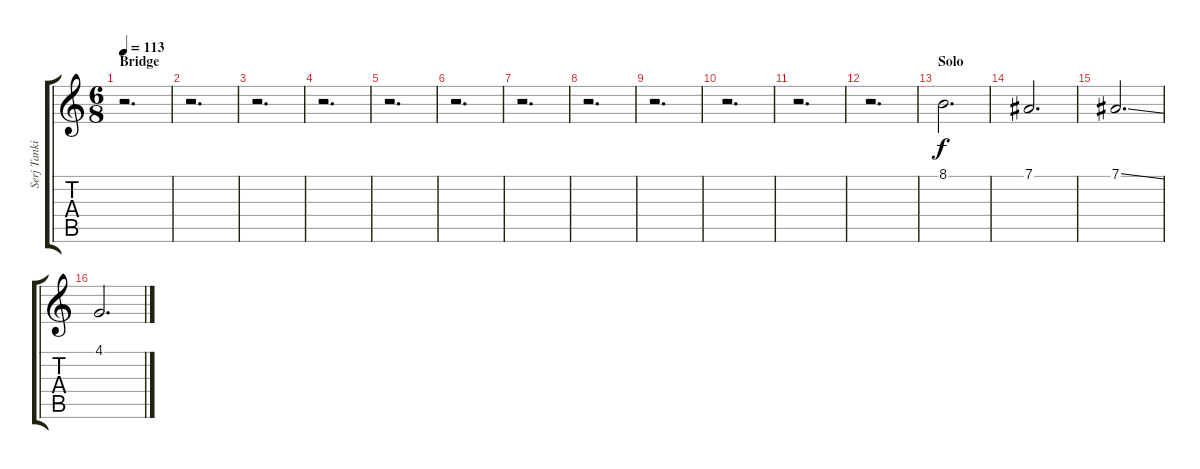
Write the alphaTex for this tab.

\track ("Serj Tankian" "Serj Tanki") {instrument panflute}
\staff {score tabs}
\tuning (Eb4 Bb3 Gb3 Db3 Ab2 Db2) {hide}
\ts (6 8)
\section ("" "Bridge")
\tempo 113
\clef g2
\ks c
r.2{d dy f} |
r.2{d} |
r.2{d} |
r.2{d} |
r.2{d} |
r.2{d} |
r.2{d} |
r.2{d} |
r.2{d} |
r.2{d} |
r.2{d} |
r.2{d} |
\section ("" "Solo")
8.1.2{d} |
7.1.2{d} |
7.1{ss}.2{d} |
4.1.2{d}
